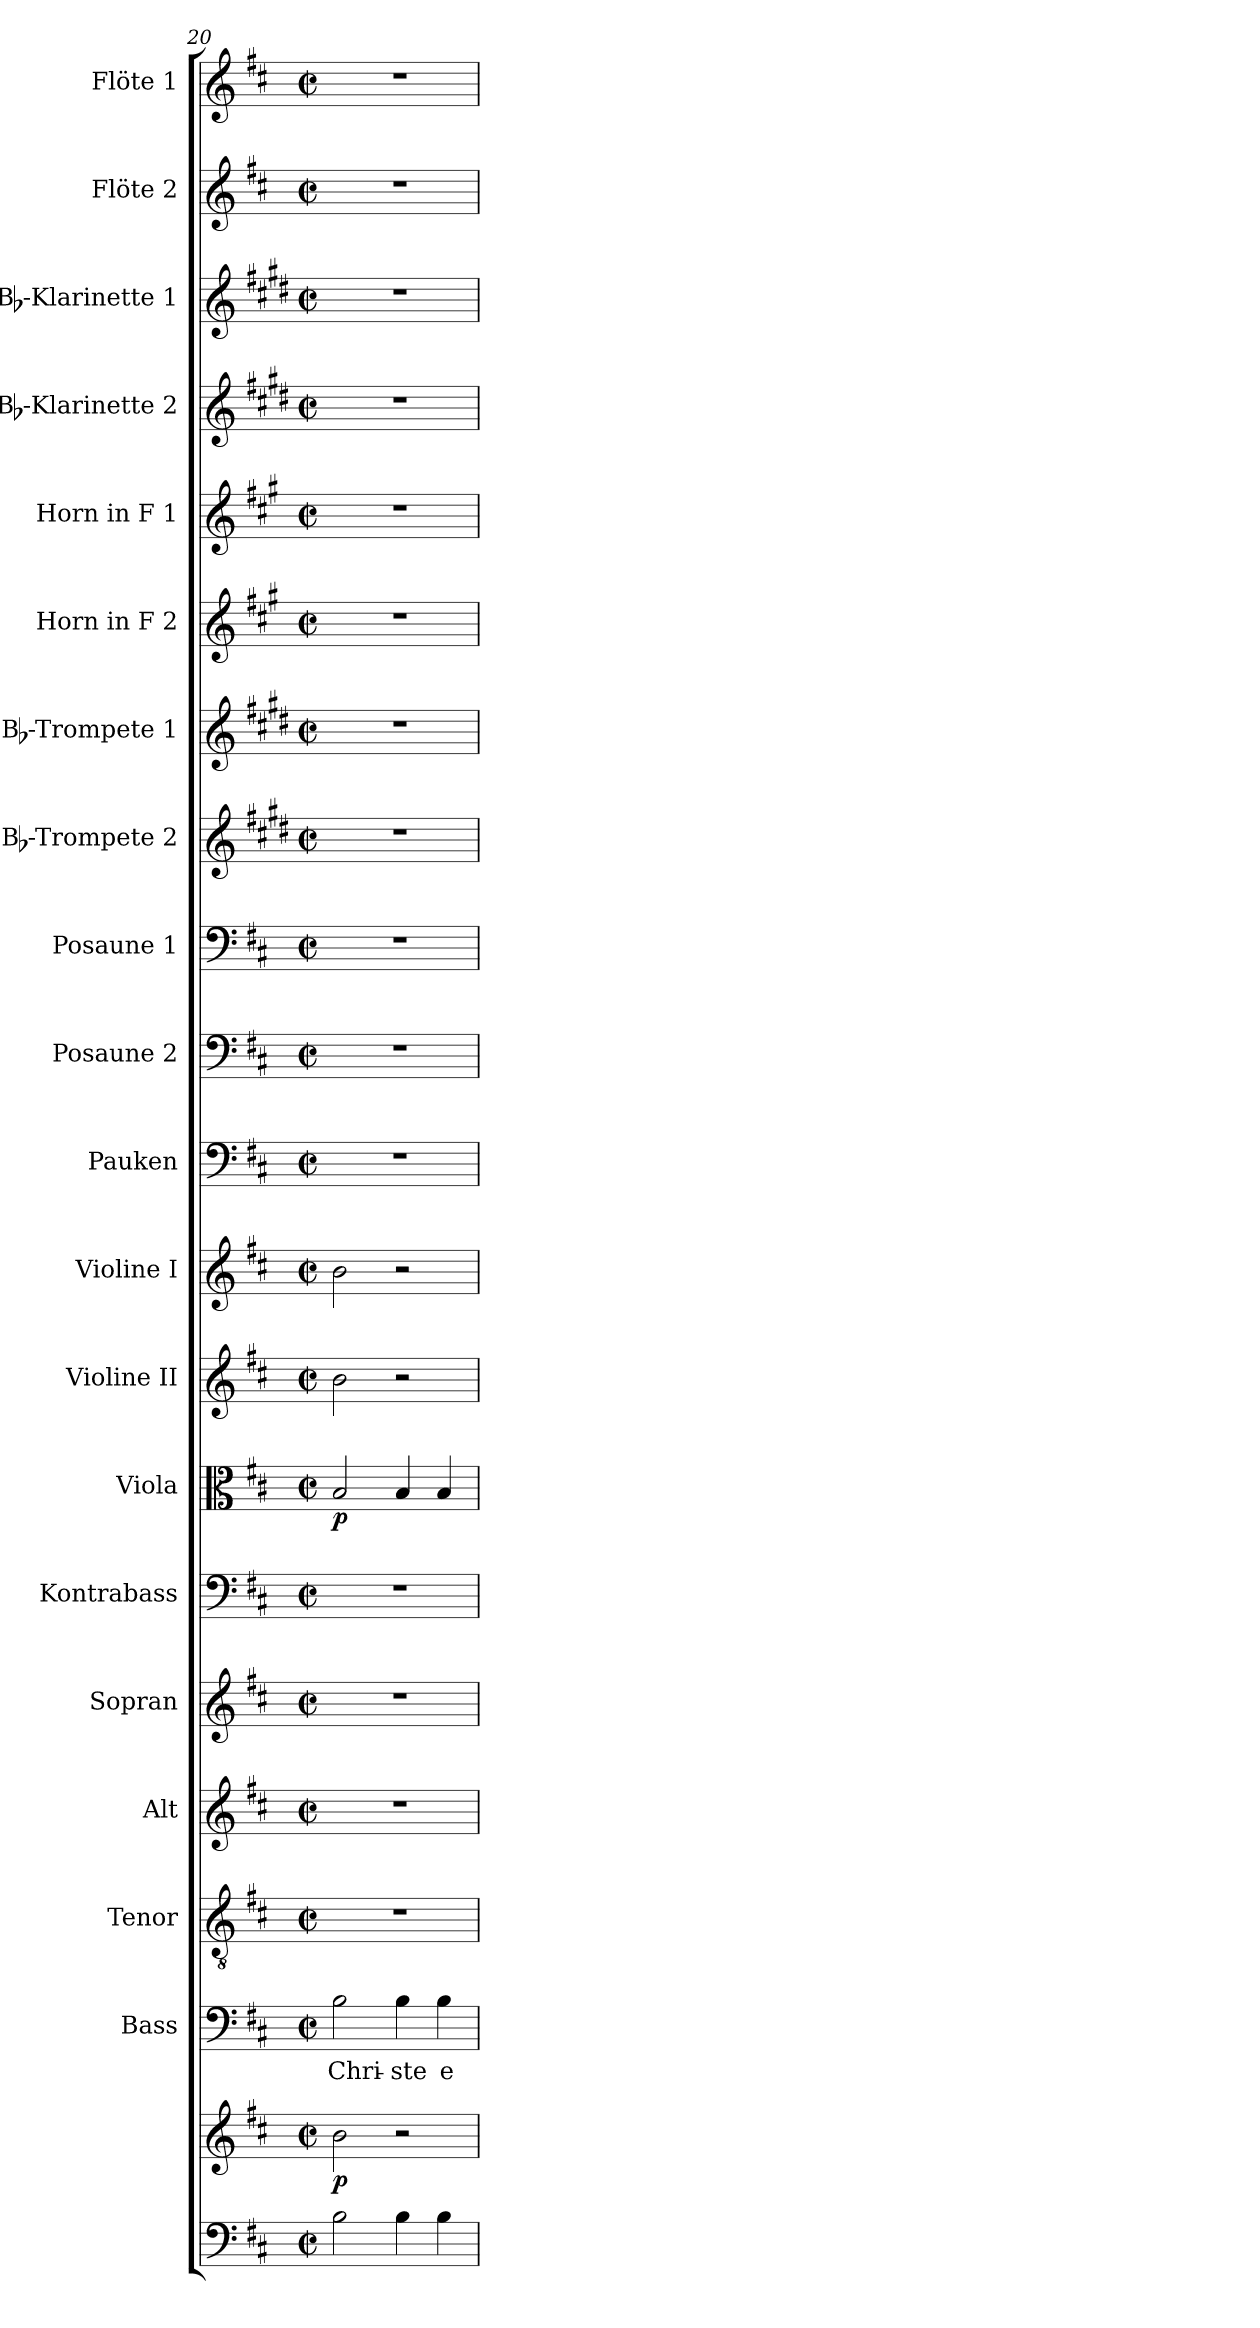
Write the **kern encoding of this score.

**kern	**kern	**dynam	**kern	**text	**kern	**kern	**kern	**kern	**kern	**dynam	**kern	**kern	**kern	**kern	**kern	**kern	**kern	**kern	**kern	**kern	**kern	**kern	**kern
*part20	*part20	*part20	*part19	*part19	*part18	*part17	*part16	*part15	*part14	*part14	*part13	*part12	*part11	*part10	*part9	*part8	*part7	*part6	*part5	*part4	*part3	*part2	*part1
*staff21	*staff20	*staff20/21	*staff19	*staff19	*staff18	*staff17	*staff16	*staff15	*staff14	*staff14	*staff13	*staff12	*staff11	*staff10	*staff9	*staff8	*staff7	*staff6	*staff5	*staff4	*staff3	*staff2	*staff1
*	*	*	*I"Bass	*	*I"Tenor	*I"Alt	*I"Sopran	*I"Kontrabass	*I"Viola	*	*I"Violine II	*I"Violine I	*I"Pauken	*I"Posaune 2	*I"Posaune 1	*I"Bb-Trompete 2	*I"Bb-Trompete 1	*I"Horn in F 2	*I"Horn in F 1	*I"Bb-Klarinette 2	*I"Bb-Klarinette 1	*I"Flöte 2	*I"Flöte 1
*	*	*	*I'B.	*	*I'T.	*I'A.	*I'S.	*I'Kb.	*I'Vla.	*	*I'Vl. II	*I'Vl. I	*I'Pk.	*I'Pos. 2	*I'Pos. 1	*I'Bb Trp. 2	*I'Bb Trp. 1	*	*	*I'Bb Kl. 2	*I'Bb Kl. 1	*I'Fl. 2	*I'Fl. 1
*clefF4	*clefG2	*	*clefF4	*	*clefGv2	*clefG2	*clefG2	*clefF4	*clefC3	*	*clefG2	*clefG2	*clefF4	*clefF4	*clefF4	*clefG2	*clefG2	*clefG2	*clefG2	*clefG2	*clefG2	*clefG2	*clefG2
*	*	*	*	*	*	*	*	*ITrd7c12	*	*	*	*	*	*	*	*ITrd1c2	*ITrd1c2	*ITrd4c7	*ITrd4c7	*ITrd1c2	*ITrd1c2	*	*
*k[f#c#]	*k[f#c#]	*	*k[f#c#]	*	*k[f#c#]	*k[f#c#]	*k[f#c#]	*k[f#c#]	*k[f#c#]	*	*k[f#c#]	*k[f#c#]	*k[f#c#]	*k[f#c#]	*k[f#c#]	*k[f#c#]	*k[f#c#]	*k[f#c#]	*k[f#c#]	*k[f#c#]	*k[f#c#]	*k[f#c#]	*k[f#c#]
*D:	*D:	*	*D:	*	*D:	*D:	*D:	*D:	*D:	*	*D:	*D:	*D:	*D:	*D:	*D:	*D:	*D:	*D:	*D:	*D:	*D:	*D:
*M2/2	*M2/2	*	*M2/2	*	*M2/2	*M2/2	*M2/2	*M2/2	*M2/2	*	*M2/2	*M2/2	*M2/2	*M2/2	*M2/2	*M2/2	*M2/2	*M2/2	*M2/2	*M2/2	*M2/2	*M2/2	*M2/2
*met(c|)	*met(c|)	*	*met(c|)	*	*met(c|)	*met(c|)	*met(c|)	*met(c|)	*met(c|)	*	*met(c|)	*met(c|)	*met(c|)	*met(c|)	*met(c|)	*met(c|)	*met(c|)	*met(c|)	*met(c|)	*met(c|)	*met(c|)	*met(c|)	*met(c|)
=20	=20	=20	=20	=20	=20	=20	=20	=20	=20	=20	=20	=20	=20	=20	=20	=20	=20	=20	=20	=20	=20	=20	=20
!	!	!LO:DY:b	!	!LO:LY:b	!	!	!	!	!	!LO:DY:b	!	!	!	!	!	!	!	!	!	!	!	!	!
2B\	2b\	p	2B\	Chri-	1r	1r	1r	1r	2B/	p	2b\	2b\	1r	1r	1r	1r	1r	1r	1r	1r	1r	1r	1r
!	!	!	!	!LO:LY:b	!	!	!	!	!	!	!	!	!	!	!	!	!	!	!	!	!	!	!
4B\	2r	.	4B\	-ste	.	.	.	.	4B/	.	2r	2r	.	.	.	.	.	.	.	.	.	.	.
!	!	!	!	!LO:LY:b	!	!	!	!	!	!	!	!	!	!	!	!	!	!	!	!	!	!	!
4B\	.	.	4B\	e-	.	.	.	.	4B/	.	.	.	.	.	.	.	.	.	.	.	.	.	.
=	=	=	=	=	=	=	=	=	=	=	=	=	=	=	=	=	=	=	=	=	=	=	=
*-	*-	*-	*-	*-	*-	*-	*-	*-	*-	*-	*-	*-	*-	*-	*-	*-	*-	*-	*-	*-	*-	*-	*-
